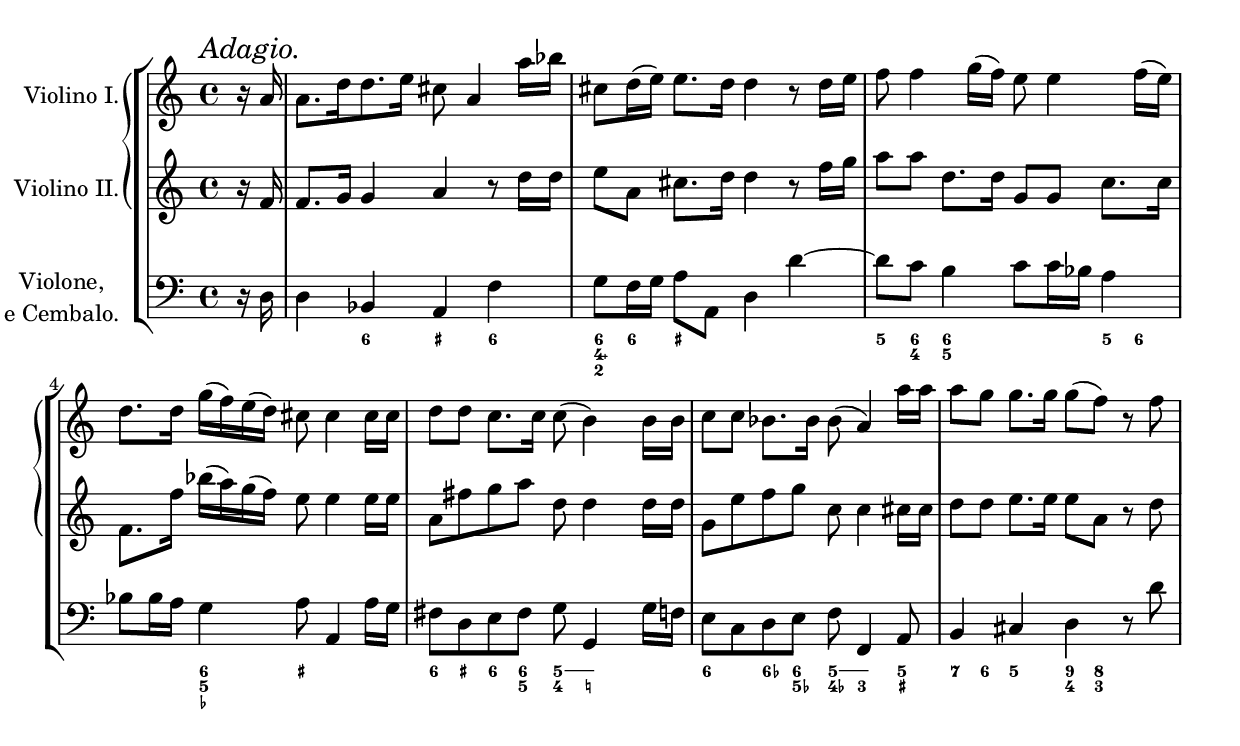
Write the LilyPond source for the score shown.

%% DO NOT EDIT this file manually; it is automatically
%% generated from LSR http://lsr.dsi.unimi.it
%% Make any changes in LSR itself, or in Documentation/snippets/new/ ,
%% and then run scripts/auxiliar/makelsr.py
%%
%% This file is in the public domain.
\version "2.17.6"

\header {
  lsrtags = "headword"

  texidoc = "
Figured bass headword

"
  doctitle = "Figured bass headword"
} % begin verbatim

% NR 2.7.3 Figured bass

% Arcangelo Corelli, 12 Sonate da Camera, Op. 2
% Sonata II, Allemanda
% measures 1 - 88
% Coded by Neil Puttock; modified by Carl Sorensen

extendOn = \bassFigureExtendersOn
extendOff = \bassFigureExtendersOff

\score {
  \new StaffGroup <<
    \new GrandStaff <<
      \new Staff = "violinoI" {
        \set Staff.instrumentName = \markup {
          \line { Violino I. }
        }
        \time 4/4
        \mark \markup { \italic Adagio. }
        \partial 8
        r16 a'16 |
        a'8. [ d''16 d''8.  e''16 ] cis''8 a'4 a''16 bes''16 |
        cis''8 d''16 ( e'' ) e''8.  d''16 d''4 r8 d''16 e''16 |
        f''8 f''4 g''16 ( f''16 ) e''8 e''4 f''16 ( e''16 ) |
        d''8.  d''16 g''16 ( f''16 ) e''16 ( d''16 ) cis''8
            cis''4 cis''16 cis''16 |
        d''8 d''8 c''8.  c''16 c''8 ( b'4 ) b'16 b'16 |
        c''8 c''8 bes'8.  bes'16 bes'8 ( a'4 ) a''16 a''16 |
        a''8 g''8 g''8.  g''16 g''8 ( f''8 ) r8 f''8 |
      }

      \new Staff = "violinoII" {
        \set Staff.instrumentName = \markup {
          \line { Violino II. }
        }
        \time 4/4
        \partial 8
        r16 f'16 |
        f'8.  g'16 g'4 a'4 r8 d''16 d''16 |
        e''8 a'8 cis''8.  d''16 d''4 r8 f''16 g''16 |
        a''8 a''8 d''8.  d''16 g'8 g'8 c''8.  c''16 |
        f'8.  f''16 bes''16 ( a''16 ) g''16 ( f''16 ) e''8 e''4 e''16 e''16 |
        a'8 fis''8 g''8 a''8 d''8 d''4 d''16 d''16 |
        g'8 e''8 f''8 g''8 c''8 c''4 cis''16 cis''16 |
        d''8 d''8 e''8.  e''16 e''8 a'8 r8 d''8 |
      }

    >>

    \new Staff = "violone" {
      \set Staff.instrumentName = \markup {
        \center-column {
          Violone,
          \line { e Cembalo. }
        }
      }
      \time 4/4
      \clef bass
      \partial 8
      r16 d16 |
      d4 bes,4 a,4 f4 |
      g8 f16 g16 a8 a,8 d4 d'4 ~ |
      d'8 c'8 b4 c'8 c'16 bes16 a4 |
      bes8 bes16 a16 g4 a8 a,4 a16 g16 |
      fis8 d8 e8 fis8 g8 g,4 g16 f16 |
      e8 c8 d8 e8 f8 f,4 a,8 |
      b,4 cis4 d4 r8 d'8 |
    }

    \new FiguredBass \figuremode {
      \set figuredBassAlterationDirection = #RIGHT
      \set figuredBassPlusDirection = #RIGHT
      \override BassFigureAlignment.stacking-dir = #DOWN
      s8 |
      s4 <6>4 <_+>4 <6>4 |
      <6 4\+ 2>8 <6>8 <_+> s8 s2 |
      <5>8 <6 4>8 <6 5>4 s4 <5>8 <6>8 |
      s4 <6 5 _-> <_+>2 |
      <6>8 <_+>8 <6>8 <6 5>8 <5 4>8 \extendOn <5 _!>8 \extendOff s4 |
      <6>4 <6->8 <6 5->8 <5 4->8 \extendOn <5 3>4 \extendOff <5 _+>8 |
      <7>8 <6>8 <5>4 <9 4>8 <8 3>8 s4 |
    }

  >>

  \layout {
    \context {
      \Score
      \override RehearsalMark.break-align-symbols = #'(time-signature)
      \override RehearsalMark.self-alignment-X = #LEFT
      \override TimeSignature.break-align-anchor-alignment = #LEFT
    }
  }
}
